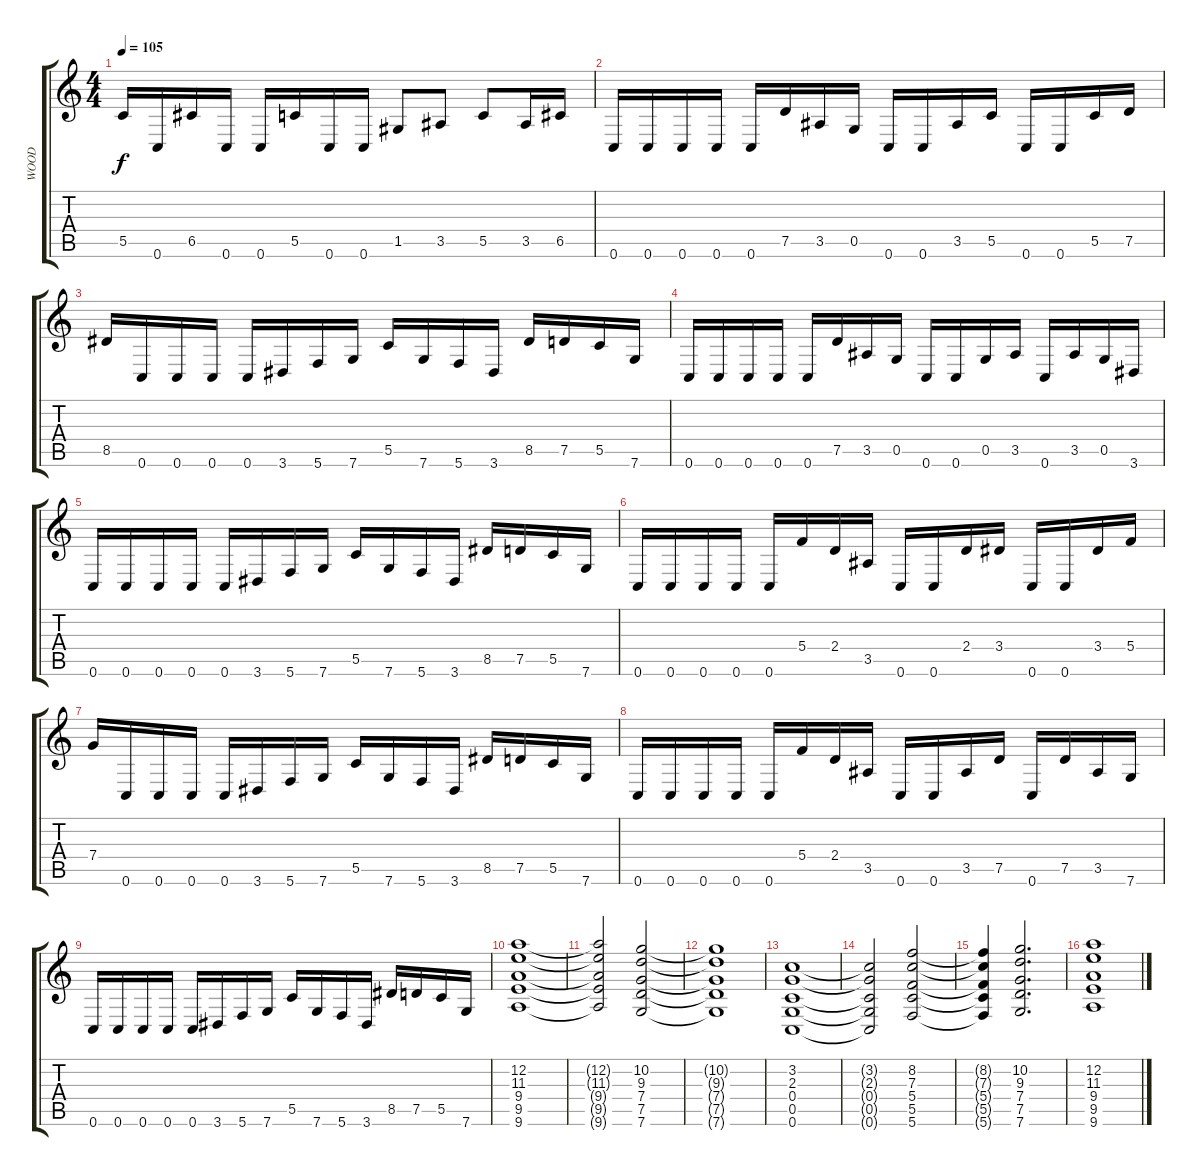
\track ("WOOD" "WOOD") {instrument distortionguitar}
\staff {score tabs}
\tuning (D4 A3 F3 C3 G2 C2) {hide}
\ts (4 4)
\tempo 105
\clef g2
\ks c
5.5.16{dy f} 0.6.16 6.5.16 0.6.16 0.6.16 5.5.16 0.6.16 0.6.16 1.5.8 3.5.8 5.5.8 3.5.16 6.5.16 |
0.6.16 0.6.16 0.6.16 0.6.16 0.6.16 7.5.16 3.5.16 0.5.16 0.6.16 0.6.16 3.5.16 5.5.16 0.6.16 0.6.16 5.5.16 7.5.16 |
8.5.16 0.6.16 0.6.16 0.6.16 0.6.16 3.6.16 5.6.16 7.6.16 5.5.16 7.6.16 5.6.16 3.6.16 8.5.16 7.5.16 5.5.16 7.6.16 |
0.6.16 0.6.16 0.6.16 0.6.16 0.6.16 7.5.16 3.5.16 0.5.16 0.6.16 0.6.16 0.5.16 3.5.16 0.6.16 3.5.16 0.5.16 3.6.16 |
0.6.16 0.6.16 0.6.16 0.6.16 0.6.16 3.6.16 5.6.16 7.6.16 5.5.16 7.6.16 5.6.16 3.6.16 8.5.16 7.5.16 5.5.16 7.6.16 |
0.6.16 0.6.16 0.6.16 0.6.16 0.6.16 5.4.16 2.4.16 3.5.16 0.6.16 0.6.16 2.4.16 3.4.16 0.6.16 0.6.16 3.4.16 5.4.16 |
7.4.16 0.6.16 0.6.16 0.6.16 0.6.16 3.6.16 5.6.16 7.6.16 5.5.16 7.6.16 5.6.16 3.6.16 8.5.16 7.5.16 5.5.16 7.6.16 |
0.6.16 0.6.16 0.6.16 0.6.16 0.6.16 5.4.16 2.4.16 3.5.16 0.6.16 0.6.16 3.5.16 7.5.16 0.6.16 7.5.16 3.5.16 7.6.16 |
0.6.16 0.6.16 0.6.16 0.6.16 0.6.16 3.6.16 5.6.16 7.6.16 5.5.16 7.6.16 5.6.16 3.6.16 8.5.16 7.5.16 5.5.16 7.6.16 |
(12.2 11.3 9.4 9.5 9.6).1 |
(12.2{t} 11.3{t} 9.4{t} 9.5{t} 9.6{t}).2 (10.2 9.3 7.4 7.5 7.6).2 |
(10.2{t} 9.3{t} 7.4{t} 7.5{t} 7.6{t}).1 |
(3.2 2.3 0.4 0.5 0.6).1 |
(3.2{t} 2.3{t} 0.4{t} 0.5{t} 0.6{t}).2 (8.2 7.3 5.4 5.5 5.6).2 |
(8.2{t} 7.3{t} 5.4{t} 5.5{t} 5.6{t}).4 (10.2 9.3 7.4 7.5 7.6).2{d} |
(12.2 11.3 9.4 9.5 9.6).1
